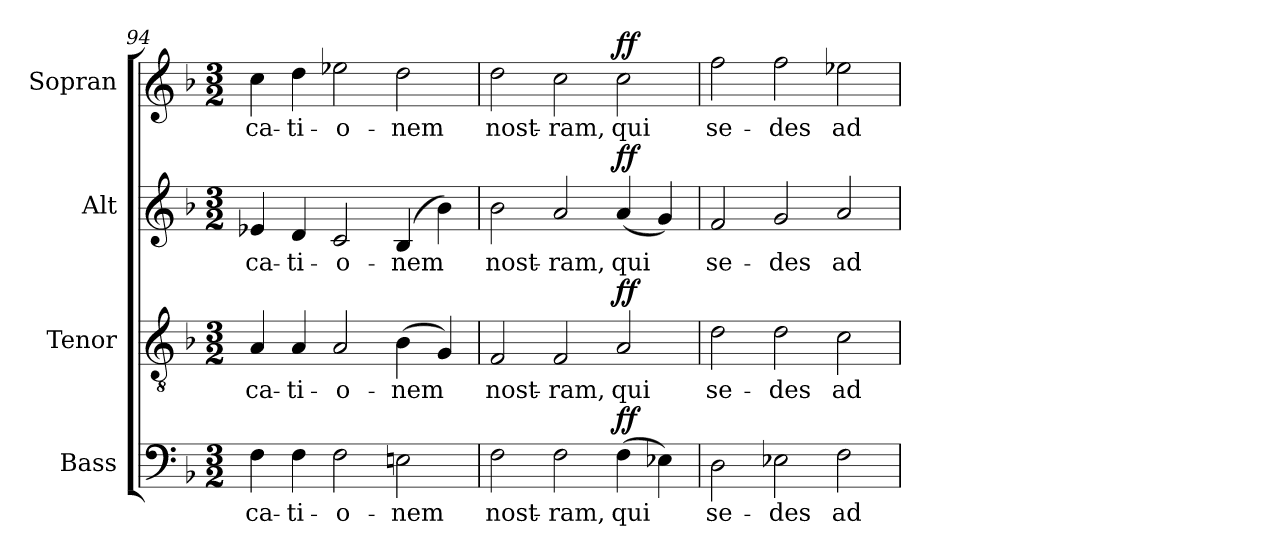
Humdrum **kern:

**kern	**text	**dynam	**kern	**text	**dynam	**kern	**text	**dynam	**kern	**text	**dynam
*part4	*part4	*part4	*part3	*part3	*part3	*part2	*part2	*part2	*part1	*part1	*part1
*staff4	*staff4	*staff4	*staff3	*staff3	*staff3	*staff2	*staff2	*staff2	*staff1	*staff1	*staff1
*I"Bass	*	*	*I"Tenor	*	*	*I"Alt	*	*	*I"Sopran	*	*
*I'B.	*	*	*I'T.	*	*	*I'A.	*	*	*I'S.	*	*
!!LO:LB:g=z
*clefF4	*	*	*clefGv2	*	*	*clefG2	*	*	*clefG2	*	*
*k[b-]	*	*	*k[b-]	*	*	*k[b-]	*	*	*k[b-]	*	*
*F:	*	*	*F:	*	*	*F:	*	*	*F:	*	*
*M3/2	*	*	*M3/2	*	*	*M3/2	*	*	*M3/2	*	*
=94	=94	=94	=94	=94	=94	=94	=94	=94	=94	=94	=94
!	!LO:LY:b	!	!	!LO:LY:b	!	!	!LO:LY:b	!	!	!LO:LY:b	!
4F\	-ca-	.	4A/	-ca-	.	4e-X/	-ca-	.	4cc\	-ca-	.
!	!LO:LY:b	!	!	!LO:LY:b	!	!	!LO:LY:b	!	!	!LO:LY:b	!
4F\	-ti-	.	4A/	-ti-	.	4d/	-ti-	.	4dd\	-ti-	.
!	!LO:LY:b	!	!	!LO:LY:b	!	!	!LO:LY:b	!	!	!LO:LY:b	!
2F\	-o-	.	2A/	-o-	.	2c/	-o-	.	2ee-X\	-o-	.
!	!LO:LY:b	!	!	!LO:LY:b	!	!	!LO:LY:b	!	!	!LO:LY:b	!
2En\	-nem	.	(>4B-\	-nem	.	(>4B-/	-nem	.	2dd\	-nem	.
.	.	.	4G/)	.	.	4b-\)	.	.	.	.	.
=95	=95	=95	=95	=95	=95	=95	=95	=95	=95	=95	=95
!	!LO:LY:b	!	!	!LO:LY:b	!	!	!LO:LY:b	!	!	!LO:LY:b	!
2F\	nost-	.	2F/	nost-	.	2b-\	nost-	.	2dd\	nost-	.
!	!LO:LY:b	!	!	!LO:LY:b	!	!	!LO:LY:b	!	!	!LO:LY:b	!
2F\	-ram,	.	2F/	-ram,	.	2a/	-ram,	.	2cc\	-ram,	.
!	!LO:LY:b	!LO:DY:a	!	!LO:LY:b	!LO:DY:a	!	!LO:LY:b	!LO:DY:a	!	!LO:LY:b	!LO:DY:a
(>4F\	qui	ff	2A/	qui	ff	(<4a/	qui	ff	2cc\	qui	ff
4E-X\)	.	.	.	.	.	4g/)	.	.	.	.	.
=96	=96	=96	=96	=96	=96	=96	=96	=96	=96	=96	=96
!	!LO:LY:b	!	!	!LO:LY:b	!	!	!LO:LY:b	!	!	!LO:LY:b	!
2D\	se-	.	2d\	se-	.	2f/	se-	.	2ff\	se-	.
!	!LO:LY:b	!	!	!LO:LY:b	!	!	!LO:LY:b	!	!	!LO:LY:b	!
2E-X\	-des	.	2d\	-des	.	2g/	-des	.	2ff\	-des	.
!	!LO:LY:b	!	!	!LO:LY:b	!	!	!LO:LY:b	!	!	!LO:LY:b	!
2F\	ad	.	2c\	ad	.	2a/	ad	.	2ee-X\	ad	.
=	=	=	=	=	=	=	=	=	=	=	=
*-	*-	*-	*-	*-	*-	*-	*-	*-	*-	*-	*-
